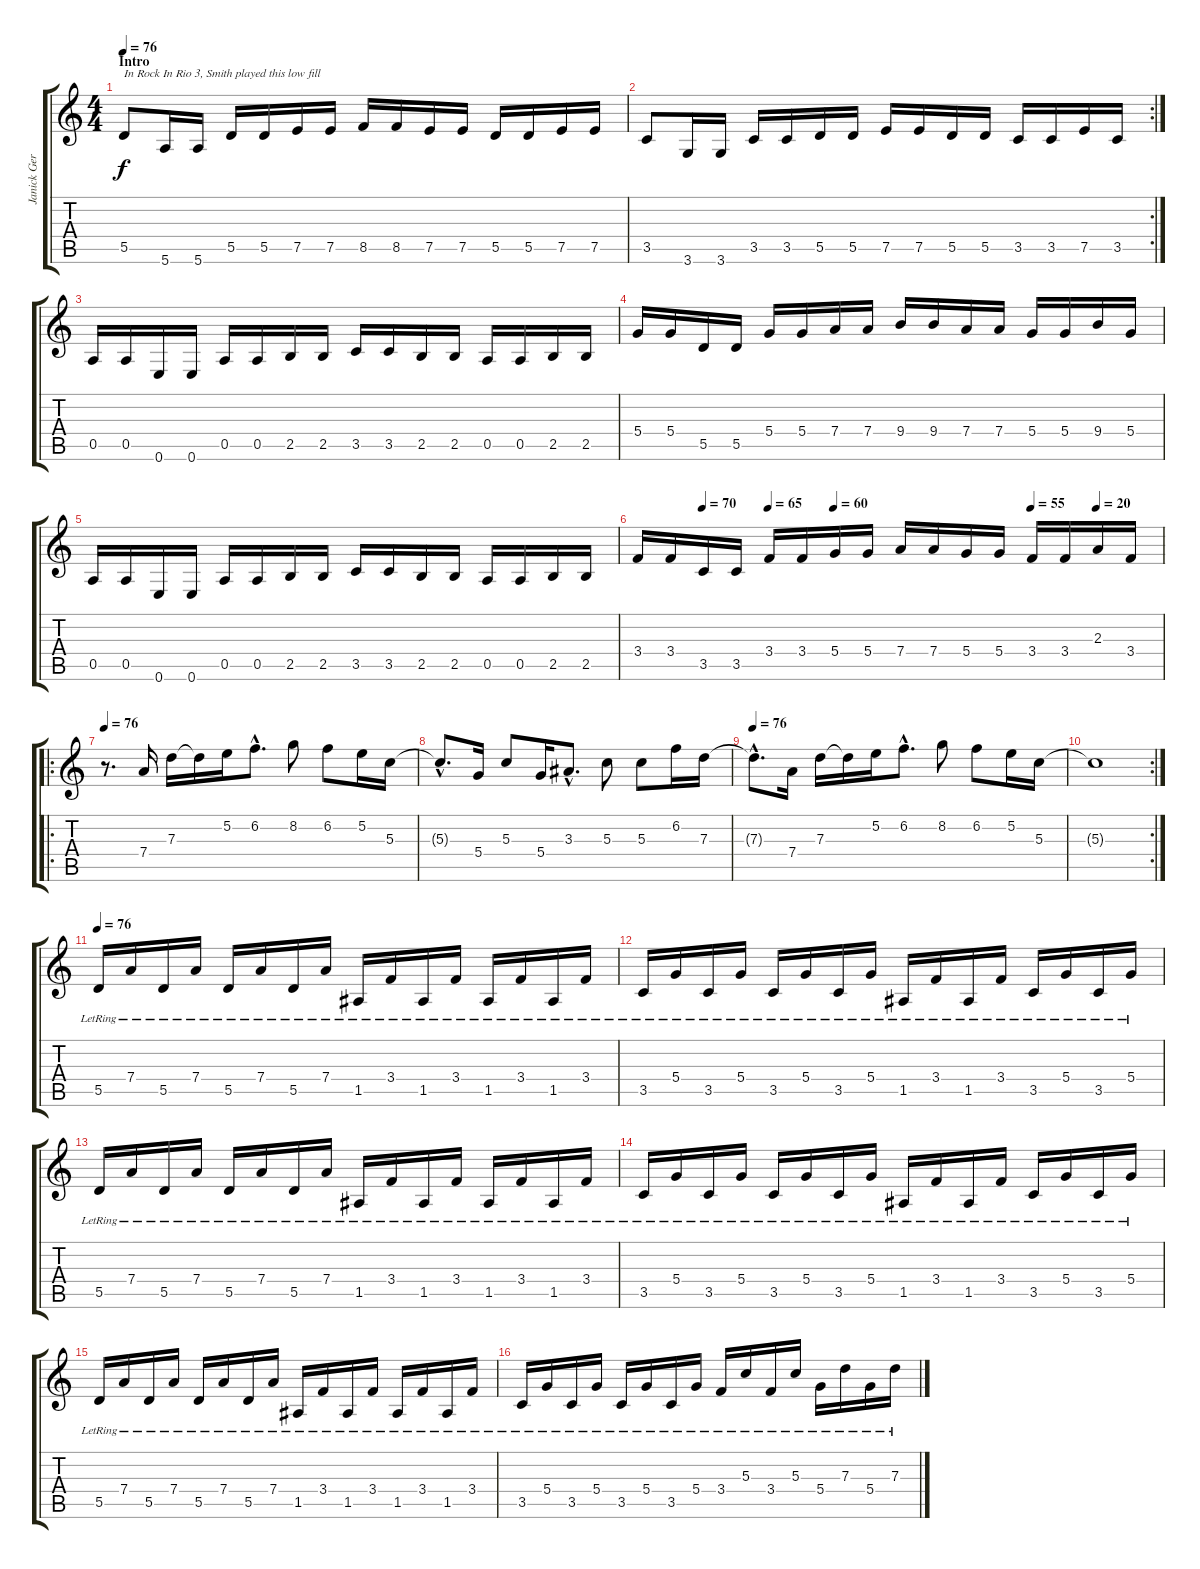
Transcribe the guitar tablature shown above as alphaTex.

\track ("Janick Gers" "Janick Ger") {instrument overdrivenguitar}
\staff {score tabs}
\tuning (E4 B3 G3 D3 A2 E2) {hide}
\ts (4 4)
\section ("" "Intro")
\tempo 76
\clef g2
\ks c
5.5.8{txt "In Rock In Rio 3, Smith played this low fill" dy f instrument overdrivenguitar} 5.6.16 5.6.16 5.5.16 5.5.16 7.5.16 7.5.16 8.5.16 8.5.16 7.5.16 7.5.16 5.5.16 5.5.16 7.5.16 7.5.16 |
\rc 2
3.5.8 3.6.16 3.6.16 3.5.16 3.5.16 5.5.16 5.5.16 7.5.16 7.5.16 5.5.16 5.5.16 3.5.16 3.5.16 7.5.16 3.5.16 |
0.5.16 0.5.16 0.6.16 0.6.16 0.5.16 0.5.16 2.5.16 2.5.16 3.5.16 3.5.16 2.5.16 2.5.16 0.5.16 0.5.16 2.5.16 2.5.16 |
5.4.16 5.4.16 5.5.16 5.5.16 5.4.16 5.4.16 7.4.16 7.4.16 9.4.16 9.4.16 7.4.16 7.4.16 5.4.16 5.4.16 9.4.16 5.4.16 |
0.5.16 0.5.16 0.6.16 0.6.16 0.5.16 0.5.16 2.5.16 2.5.16 3.5.16 3.5.16 2.5.16 2.5.16 0.5.16 0.5.16 2.5.16 2.5.16 |
\tempo (70 0.125)
\tempo (65 0.25)
\tempo (60 0.375)
\tempo (55 0.75)
\tempo (20 0.875)
3.4.16 3.4.16 3.5.16 3.5.16 3.4.16 3.4.16 5.4.16 5.4.16 7.4.16 7.4.16 5.4.16 5.4.16 3.4.16 3.4.16 2.3.16 3.4.16 |
\ro
\tempo 76
r.8{d volume 13 instrument electricguitarjazz} 7.4.16 7.3.16 7.3{t}.16 5.2.16 6.2{hac}.8{d} 8.2.8 6.2.8 5.2.16 5.3.16 |
5.3{hac t}.8{d} 5.4.16 5.3.8 5.4.16 3.3{hac}.8{d} 5.3.8 5.3.8 6.2.16 7.3.16 |
\tempo 76
7.3{hac t}.8{d volume 13 instrument electricguitarjazz} 7.4.16 7.3.16 7.3{t}.16 5.2.16 6.2{hac}.8{d} 8.2.8 6.2.8 5.2.16 5.3.16 |
\rc 2
5.3{t}.1 |
\tempo 76
5.5{lr}.16 7.4{lr}.16 5.5{lr}.16 7.4{lr}.16 5.5{lr}.16 7.4{lr}.16 5.5{lr}.16 7.4{lr}.16 1.5{lr}.16 3.4{lr}.16 1.5{lr}.16 3.4{lr}.16 1.5{lr}.16 3.4{lr}.16 1.5{lr}.16 3.4{lr}.16 |
3.5{lr}.16 5.4{lr}.16 3.5{lr}.16 5.4{lr}.16 3.5{lr}.16 5.4{lr}.16 3.5{lr}.16 5.4{lr}.16 1.5{lr}.16 3.4{lr}.16 1.5{lr}.16 3.4{lr}.16 3.5{lr}.16 5.4{lr}.16 3.5{lr}.16 5.4{lr}.16 |
5.5{lr}.16 7.4{lr}.16 5.5{lr}.16 7.4{lr}.16 5.5{lr}.16 7.4{lr}.16 5.5{lr}.16 7.4{lr}.16 1.5{lr}.16 3.4{lr}.16 1.5{lr}.16 3.4{lr}.16 1.5{lr}.16 3.4{lr}.16 1.5{lr}.16 3.4{lr}.16 |
3.5{lr}.16 5.4{lr}.16 3.5{lr}.16 5.4{lr}.16 3.5{lr}.16 5.4{lr}.16 3.5{lr}.16 5.4{lr}.16 1.5{lr}.16 3.4{lr}.16 1.5{lr}.16 3.4{lr}.16 3.5{lr}.16 5.4{lr}.16 3.5{lr}.16 5.4{lr}.16 |
5.5{lr}.16 7.4{lr}.16 5.5{lr}.16 7.4{lr}.16 5.5{lr}.16 7.4{lr}.16 5.5{lr}.16 7.4{lr}.16 1.5{lr}.16 3.4{lr}.16 1.5{lr}.16 3.4{lr}.16 1.5{lr}.16 3.4{lr}.16 1.5{lr}.16 3.4{lr}.16 |
3.5{lr}.16 5.4{lr}.16 3.5{lr}.16 5.4{lr}.16 3.5{lr}.16 5.4{lr}.16 3.5{lr}.16 5.4{lr}.16 3.4{lr}.16 5.3{lr}.16 3.4{lr}.16 5.3{lr}.16 5.4{lr}.16 7.3{lr}.16 5.4{lr}.16 7.3{lr}.16
